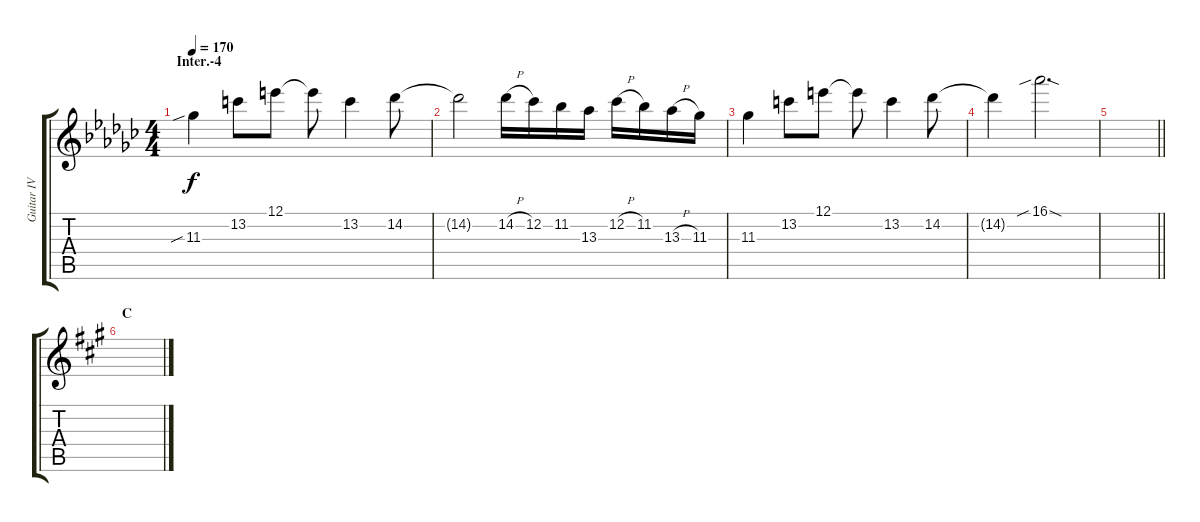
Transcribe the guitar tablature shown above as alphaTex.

\track ("Guitar IV (Yamanaka Sawako/\"Catherine\")" "Guitar IV ") {instrument distortionguitar}
\staff {score tabs}
\tuning (E4 B3 G3 D3 A2 E2) {hide}
\ts (4 4)
\section ("" "Inter.-4")
\tempo 170
\clef g2
\ks gb
11.3{sib}.4{dy f} 13.2.8 12.1.8 12.1{t}.8 13.2.4 14.2.8 |
14.2{t}.2 14.2{h}.16 12.2.16 11.2.16 13.3.16 12.2{h}.16 11.2.16 13.3{h}.16 11.3.16 |
11.3.4 13.2.8 12.1.8 12.1{t}.8 13.2.4 14.2.8 |
14.2{t}.4 16.1{sib sod}.2{d} |
\barLineRight lightlight
|
\section ("" "C")
\ks a
